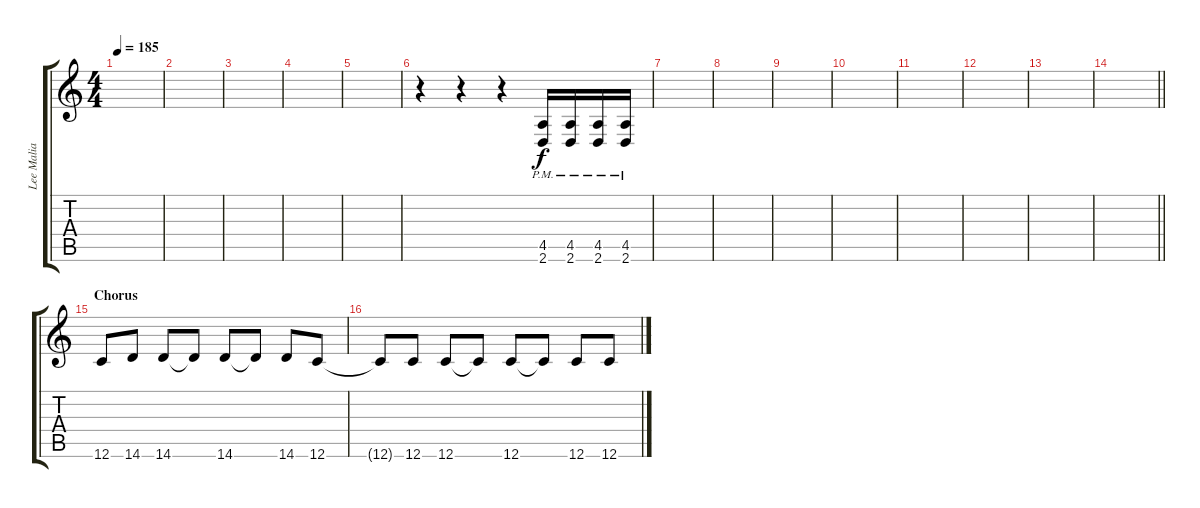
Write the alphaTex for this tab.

\track ("Lee Malia" "Lee Malia") {instrument distortionguitar}
\staff {score tabs}
\tuning (C4 G3 Eb3 Bb2 F2 C2) {hide}
\ts (4 4)
\tempo 185
\clef g2
\ks c
|
|
|
|
|
r.4 r.4 r.4 (4.5{pm} 2.6{pm}).16 (4.5{pm} 2.6{pm}).16 (4.5{pm} 2.6{pm}).16 (4.5{pm} 2.6{pm}).16 |
|
|
|
|
|
|
|
\barLineRight lightlight
|
\section ("" "Chorus")
12.6.8{volume 12 balance 16 instrument distortionguitar} 14.6.8 14.6.8 14.6{t}.8 14.6.8 14.6{t}.8 14.6.8 12.6.8 |
12.6{t}.8 12.6.8 12.6.8 12.6{t}.8 12.6.8 12.6{t}.8 12.6.8 12.6.8
